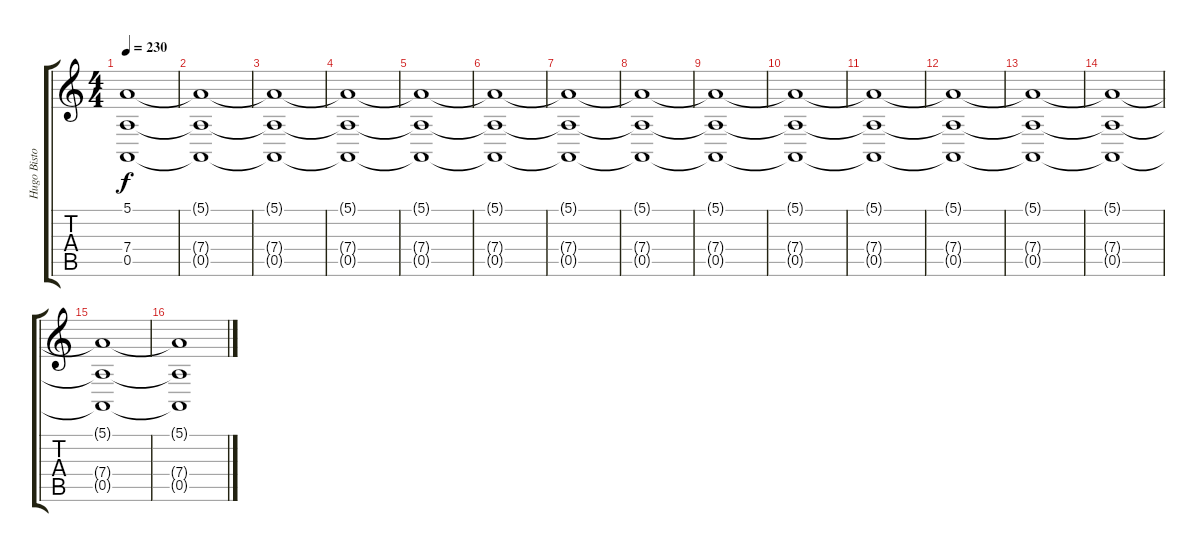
\track ("Hugo Bistolfi" "Hugo Bisto") {instrument tremolostrings}
\staff {score tabs}
\tuning (E4 B3 G3 D3 A2 E2) {hide}
\ts (4 4)
\tempo 230
\clef g2
\ks c
(5.1{t} 7.4{t} 0.5{t}).1{dy f} |
(5.1{t} 7.4{t} 0.5{t}).1 |
(5.1{t} 7.4{t} 0.5{t}).1 |
(5.1{t} 7.4{t} 0.5{t}).1 |
(5.1{t} 7.4{t} 0.5{t}).1 |
(5.1{t} 7.4{t} 0.5{t}).1 |
(5.1{t} 7.4{t} 0.5{t}).1 |
(5.1{t} 7.4{t} 0.5{t}).1 |
(5.1{t} 7.4{t} 0.5{t}).1 |
(5.1{t} 7.4{t} 0.5{t}).1 |
(5.1{t} 7.4{t} 0.5{t}).1 |
(5.1{t} 7.4{t} 0.5{t}).1 |
(5.1{t} 7.4{t} 0.5{t}).1 |
(5.1{t} 7.4{t} 0.5{t}).1 |
(5.1{t} 7.4{t} 0.5{t}).1 |
(5.1{t} 7.4{t} 0.5{t}).1
